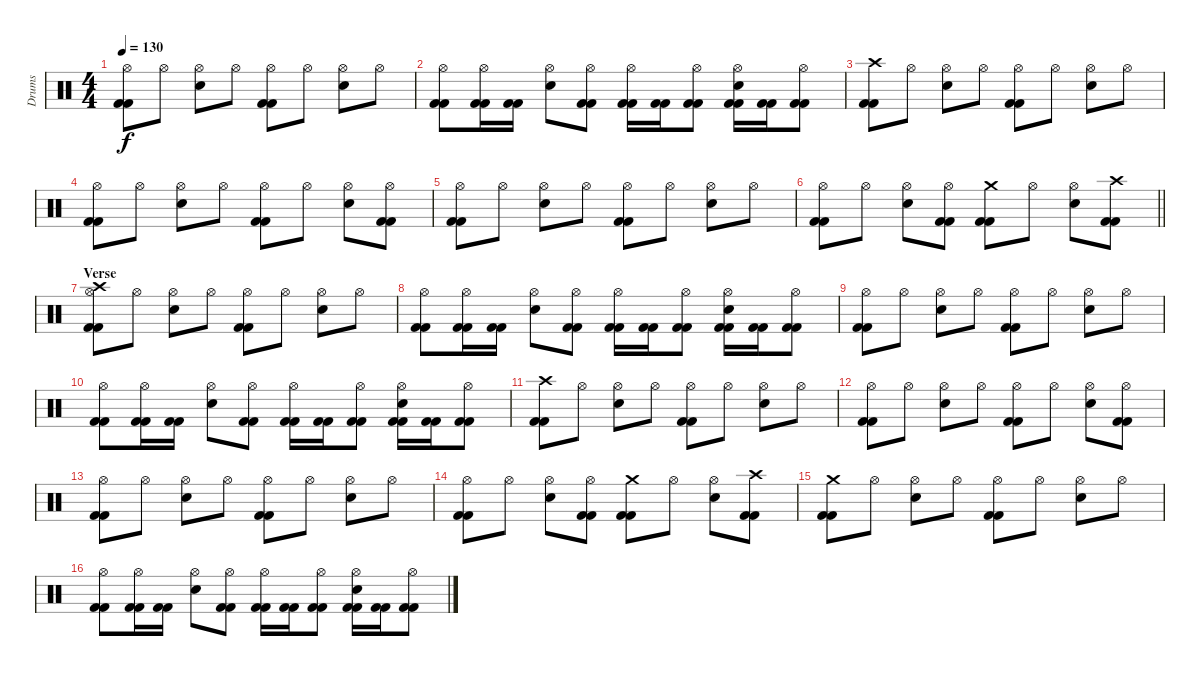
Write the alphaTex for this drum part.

\track ("Drums" "Drums") {instrument percussion}
\staff {score}
\articulation defaults
\ts (4 4)
\tempo 130
\clef neutral
\ks c
("Hi-Hat (open)" "Kick (hit) 2" "Kick (hit) 2").8{dy f} "Hi-Hat (open)".8 ("Hi-Hat (open)" "Snare (hit) 2").8 "Hi-Hat (open)".8 ("Hi-Hat (open)" "Kick (hit) 2" "Kick (hit) 2").8 "Hi-Hat (open)".8 ("Hi-Hat (open)" "Snare (hit) 2").8 "Hi-Hat (open)".8 |
("Hi-Hat (open)" "Kick (hit) 2" "Kick (hit) 2").8 ("Hi-Hat (open)" "Kick (hit) 2" "Kick (hit) 2").16 ("Kick (hit) 2" "Kick (hit) 2").16 ("Hi-Hat (open)" "Snare (hit) 2").8 ("Hi-Hat (open)" "Kick (hit) 2" "Kick (hit) 2").8 ("Hi-Hat (open)" "Kick (hit) 2" "Kick (hit) 2").16 ("Kick (hit) 2" "Kick (hit) 2").16 ("Hi-Hat (open)" "Kick (hit) 2" "Kick (hit) 2").8 ("Hi-Hat (open)" "Snare (hit) 2" "Kick (hit) 2" "Kick (hit) 2").16 ("Kick (hit) 2" "Kick (hit) 2").16 ("Hi-Hat (open)" "Kick (hit) 2" "Kick (hit) 2").8 |
("Crash high (hit)" "Kick (hit) 2" "Kick (hit) 2").8 "Hi-Hat (open)".8 ("Hi-Hat (open)" "Snare (hit) 2").8 "Hi-Hat (open)".8 ("Hi-Hat (open)" "Kick (hit) 2" "Kick (hit) 2").8 "Hi-Hat (open)".8 ("Hi-Hat (open)" "Snare (hit) 2").8 "Hi-Hat (open)".8 |
("Hi-Hat (open)" "Kick (hit) 2" "Kick (hit) 2").8 "Hi-Hat (open)".8 ("Hi-Hat (open)" "Snare (hit) 2").8 "Hi-Hat (open)".8 ("Hi-Hat (open)" "Kick (hit) 2" "Kick (hit) 2").8 "Hi-Hat (open)".8 ("Hi-Hat (open)" "Snare (hit) 2").8 ("Hi-Hat (open)" "Kick (hit) 2" "Kick (hit) 2").8 |
("Hi-Hat (open)" "Kick (hit) 2" "Kick (hit) 2").8 "Hi-Hat (open)".8 ("Hi-Hat (open)" "Snare (hit) 2").8 "Hi-Hat (open)".8 ("Hi-Hat (open)" "Kick (hit) 2" "Kick (hit) 2").8 "Hi-Hat (open)".8 ("Hi-Hat (open)" "Snare (hit) 2").8 "Hi-Hat (open)".8 |
\barLineRight lightlight
("Hi-Hat (open)" "Kick (hit) 2" "Kick (hit) 2").8 "Hi-Hat (open)".8 ("Hi-Hat (open)" "Snare (hit) 2").8 ("Hi-Hat (open)" "Kick (hit) 2" "Kick (hit) 2").8 ("Crash medium (hit)" "Kick (hit) 2" "Kick (hit) 2").8 "Hi-Hat (open)".8 ("Hi-Hat (open)" "Snare (hit) 2").8 ("Crash high (hit)" "Kick (hit) 2" "Kick (hit) 2").8 |
\section ("" "Verse")
("Crash high (hit)" "Hi-Hat (open)" "Kick (hit) 2" "Kick (hit) 2").8 "Hi-Hat (open)".8 ("Hi-Hat (open)" "Snare (hit) 2").8 "Hi-Hat (open)".8 ("Hi-Hat (open)" "Kick (hit) 2" "Kick (hit) 2").8 "Hi-Hat (open)".8 ("Hi-Hat (open)" "Snare (hit) 2").8 "Hi-Hat (open)".8 |
("Hi-Hat (open)" "Kick (hit) 2" "Kick (hit) 2").8 ("Hi-Hat (open)" "Kick (hit) 2" "Kick (hit) 2").16 ("Kick (hit) 2" "Kick (hit) 2").16 ("Hi-Hat (open)" "Snare (hit) 2").8 ("Hi-Hat (open)" "Kick (hit) 2" "Kick (hit) 2").8 ("Hi-Hat (open)" "Kick (hit) 2" "Kick (hit) 2").16 ("Kick (hit) 2" "Kick (hit) 2").16 ("Hi-Hat (open)" "Kick (hit) 2" "Kick (hit) 2").8 ("Hi-Hat (open)" "Snare (hit) 2" "Kick (hit) 2" "Kick (hit) 2").16 ("Kick (hit) 2" "Kick (hit) 2").16 ("Hi-Hat (open)" "Kick (hit) 2" "Kick (hit) 2").8 |
("Hi-Hat (open)" "Kick (hit) 2" "Kick (hit) 2").8 "Hi-Hat (open)".8 ("Hi-Hat (open)" "Snare (hit) 2").8 "Hi-Hat (open)".8 ("Hi-Hat (open)" "Kick (hit) 2" "Kick (hit) 2").8 "Hi-Hat (open)".8 ("Hi-Hat (open)" "Snare (hit) 2").8 "Hi-Hat (open)".8 |
("Hi-Hat (open)" "Kick (hit) 2" "Kick (hit) 2").8 ("Hi-Hat (open)" "Kick (hit) 2" "Kick (hit) 2").16 ("Kick (hit) 2" "Kick (hit) 2").16 ("Hi-Hat (open)" "Snare (hit) 2").8 ("Hi-Hat (open)" "Kick (hit) 2" "Kick (hit) 2").8 ("Hi-Hat (open)" "Kick (hit) 2" "Kick (hit) 2").16 ("Kick (hit) 2" "Kick (hit) 2").16 ("Hi-Hat (open)" "Kick (hit) 2" "Kick (hit) 2").8 ("Hi-Hat (open)" "Snare (hit) 2" "Kick (hit) 2" "Kick (hit) 2").16 ("Kick (hit) 2" "Kick (hit) 2").16 ("Hi-Hat (open)" "Kick (hit) 2" "Kick (hit) 2").8 |
("Crash high (hit)" "Kick (hit) 2" "Kick (hit) 2").8 "Hi-Hat (open)".8 ("Hi-Hat (open)" "Snare (hit) 2").8 "Hi-Hat (open)".8 ("Hi-Hat (open)" "Kick (hit) 2" "Kick (hit) 2").8 "Hi-Hat (open)".8 ("Hi-Hat (open)" "Snare (hit) 2").8 "Hi-Hat (open)".8 |
("Hi-Hat (open)" "Kick (hit) 2" "Kick (hit) 2").8 "Hi-Hat (open)".8 ("Hi-Hat (open)" "Snare (hit) 2").8 "Hi-Hat (open)".8 ("Hi-Hat (open)" "Kick (hit) 2" "Kick (hit) 2").8 "Hi-Hat (open)".8 ("Hi-Hat (open)" "Snare (hit) 2").8 ("Hi-Hat (open)" "Kick (hit) 2" "Kick (hit) 2").8 |
("Hi-Hat (open)" "Kick (hit) 2" "Kick (hit) 2").8 "Hi-Hat (open)".8 ("Hi-Hat (open)" "Snare (hit) 2").8 "Hi-Hat (open)".8 ("Hi-Hat (open)" "Kick (hit) 2" "Kick (hit) 2").8 "Hi-Hat (open)".8 ("Hi-Hat (open)" "Snare (hit) 2").8 "Hi-Hat (open)".8 |
("Hi-Hat (open)" "Kick (hit) 2" "Kick (hit) 2").8 "Hi-Hat (open)".8 ("Hi-Hat (open)" "Snare (hit) 2").8 ("Hi-Hat (open)" "Kick (hit) 2" "Kick (hit) 2").8 ("Crash medium (hit)" "Kick (hit) 2" "Kick (hit) 2").8 "Hi-Hat (open)".8 ("Hi-Hat (open)" "Snare (hit) 2").8 ("Crash high (hit)" "Kick (hit) 2" "Kick (hit) 2").8 |
("Crash medium (hit)" "Kick (hit) 2" "Kick (hit) 2").8 "Hi-Hat (open)".8 ("Hi-Hat (open)" "Snare (hit) 2").8 "Hi-Hat (open)".8 ("Hi-Hat (open)" "Kick (hit) 2" "Kick (hit) 2").8 "Hi-Hat (open)".8 ("Hi-Hat (open)" "Snare (hit) 2").8 "Hi-Hat (open)".8 |
("Hi-Hat (open)" "Kick (hit) 2" "Kick (hit) 2").8 ("Hi-Hat (open)" "Kick (hit) 2" "Kick (hit) 2").16 ("Kick (hit) 2" "Kick (hit) 2").16 ("Hi-Hat (open)" "Snare (hit) 2").8 ("Hi-Hat (open)" "Kick (hit) 2" "Kick (hit) 2").8 ("Hi-Hat (open)" "Kick (hit) 2" "Kick (hit) 2").16 ("Kick (hit) 2" "Kick (hit) 2").16 ("Hi-Hat (open)" "Kick (hit) 2" "Kick (hit) 2").8 ("Hi-Hat (open)" "Snare (hit) 2" "Kick (hit) 2" "Kick (hit) 2").16 ("Kick (hit) 2" "Kick (hit) 2").16 ("Hi-Hat (open)" "Kick (hit) 2" "Kick (hit) 2").8
